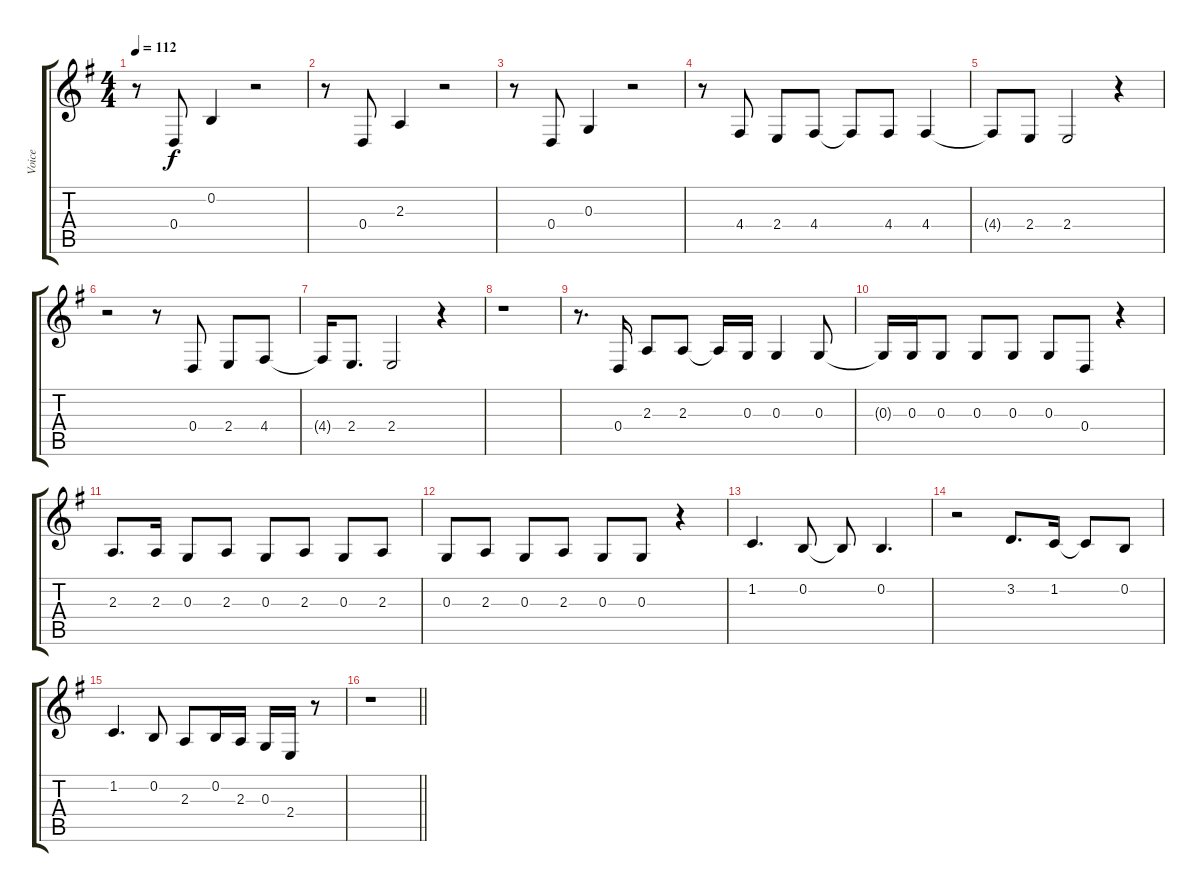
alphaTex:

\track ("Voice" "Voice") {instrument lead8bassandlead}
\staff {score tabs}
\tuning (E4 B3 G3 D3 A2 E2) {hide}
\ts (4 4)
\tempo 112
\clef g2
\ks g
r.8{dy f} 0.4.8 0.2.4 r.2 |
r.8 0.4.8 2.3.4 r.2 |
r.8 0.4.8 0.3.4 r.2 |
r.8 4.4.8 2.4.8 4.4.8 4.4{t}.8 4.4.8 4.4.4 |
4.4{t}.8 2.4.8 2.4.2 r.4 |
r.2 r.8 0.4.8 2.4.8 4.4.8 |
4.4{t}.16 2.4.8{d} 2.4.2 r.4 |
r.1 |
r.8{d} 0.4.16 2.3.8 2.3.8 2.3{t}.16 0.3.16 0.3.4 0.3.8 |
0.3{t}.16 0.3.16 0.3.8 0.3.8 0.3.8 0.3.8 0.4.8 r.4 |
2.3.8{d} 2.3.16 0.3.8 2.3.8 0.3.8 2.3.8 0.3.8 2.3.8 |
0.3.8 2.3.8 0.3.8 2.3.8 0.3.8 0.3.8 r.4 |
1.2.4{d} 0.2.8 0.2{t}.8 0.2.4{d} |
r.2 3.2.8{d} 1.2.16 1.2{t}.8 0.2.8 |
1.2.4{d} 0.2.8 2.3.8 0.2.16 2.3.16 0.3.16 2.4.16 r.8 |
\barLineRight lightlight
r.1
